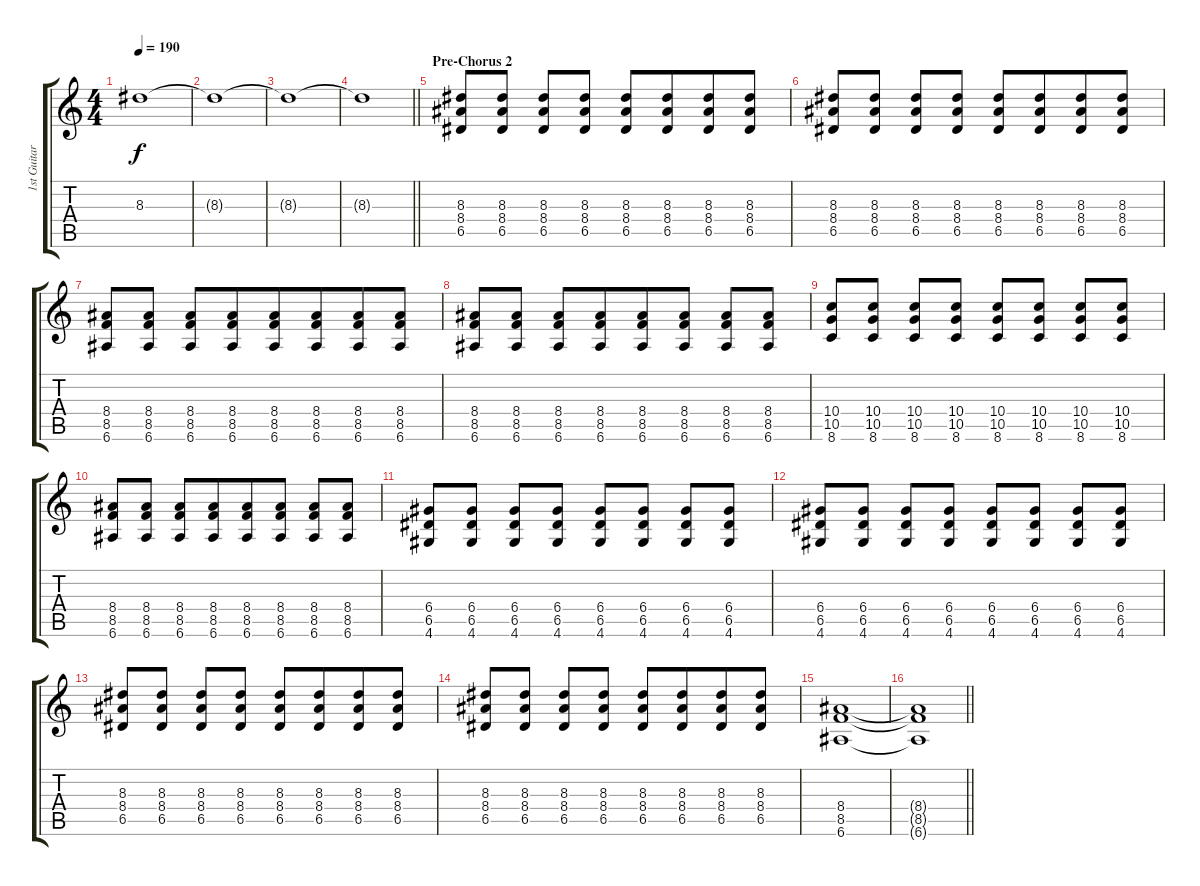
\track ("1st Guitar" "1st Guitar") {instrument distortionguitar}
\staff {score tabs}
\tuning (E4 B3 G3 D3 A2 E2) {hide}
\ts (4 4)
\tempo 190
\clef g2
\ks c
8.3{t}.1{dy f volume 0} |
8.3{t}.1 |
8.3{t}.1 |
\barLineRight lightlight
8.3{t}.1 |
\section ("" "Pre-Chorus 2")
(8.3 8.4 6.5).8{volume 16} (8.3 8.4 6.5).8 (8.3 8.4 6.5).8 (8.3 8.4 6.5).8 (8.3 8.4 6.5).8 (8.3 8.4 6.5).8{beam merge} (8.3 8.4 6.5).8 (8.3 8.4 6.5).8 |
(8.3 8.4 6.5).8 (8.3 8.4 6.5).8 (8.3 8.4 6.5).8 (8.3 8.4 6.5).8 (8.3 8.4 6.5).8 (8.3 8.4 6.5).8{beam merge} (8.3 8.4 6.5).8 (8.3 8.4 6.5).8 |
(8.4 8.5 6.6).8 (8.4 8.5 6.6).8 (8.4 8.5 6.6).8 (8.4 8.5 6.6).8{beam merge} (8.4 8.5 6.6).8 (8.4 8.5 6.6).8{beam merge} (8.4 8.5 6.6).8 (8.4 8.5 6.6).8 |
(8.4 8.5 6.6).8 (8.4 8.5 6.6).8 (8.4 8.5 6.6).8 (8.4 8.5 6.6).8{beam merge} (8.4 8.5 6.6).8 (8.4 8.5 6.6).8 (8.4 8.5 6.6).8{beam merge} (8.4 8.5 6.6).8 |
(10.4 10.5 8.6).8 (10.4 10.5 8.6).8 (10.4 10.5 8.6).8 (10.4 10.5 8.6).8 (10.4 10.5 8.6).8 (10.4 10.5 8.6).8 (10.4 10.5 8.6).8 (10.4 10.5 8.6).8 |
(8.4 8.5 6.6).8 (8.4 8.5 6.6).8 (8.4 8.5 6.6).8 (8.4 8.5 6.6).8{beam merge} (8.4 8.5 6.6).8 (8.4 8.5 6.6).8 (8.4 8.5 6.6).8{beam merge} (8.4 8.5 6.6).8 |
(6.4 6.5 4.6).8 (6.4 6.5 4.6).8 (6.4 6.5 4.6).8 (6.4 6.5 4.6).8 (6.4 6.5 4.6).8 (6.4 6.5 4.6).8 (6.4 6.5 4.6).8 (6.4 6.5 4.6).8 |
(6.4 6.5 4.6).8 (6.4 6.5 4.6).8 (6.4 6.5 4.6).8 (6.4 6.5 4.6).8 (6.4 6.5 4.6).8 (6.4 6.5 4.6).8 (6.4 6.5 4.6).8 (6.4 6.5 4.6).8 |
(8.3 8.4 6.5).8 (8.3 8.4 6.5).8 (8.3 8.4 6.5).8 (8.3 8.4 6.5).8 (8.3 8.4 6.5).8 (8.3 8.4 6.5).8{beam merge} (8.3 8.4 6.5).8 (8.3 8.4 6.5).8 |
(8.3 8.4 6.5).8 (8.3 8.4 6.5).8 (8.3 8.4 6.5).8 (8.3 8.4 6.5).8 (8.3 8.4 6.5).8 (8.3 8.4 6.5).8{beam merge} (8.3 8.4 6.5).8 (8.3 8.4 6.5).8 |
(8.4 8.5 6.6).1 |
\barLineRight lightlight
(8.4{t} 8.5{t} 6.6{t}).1
